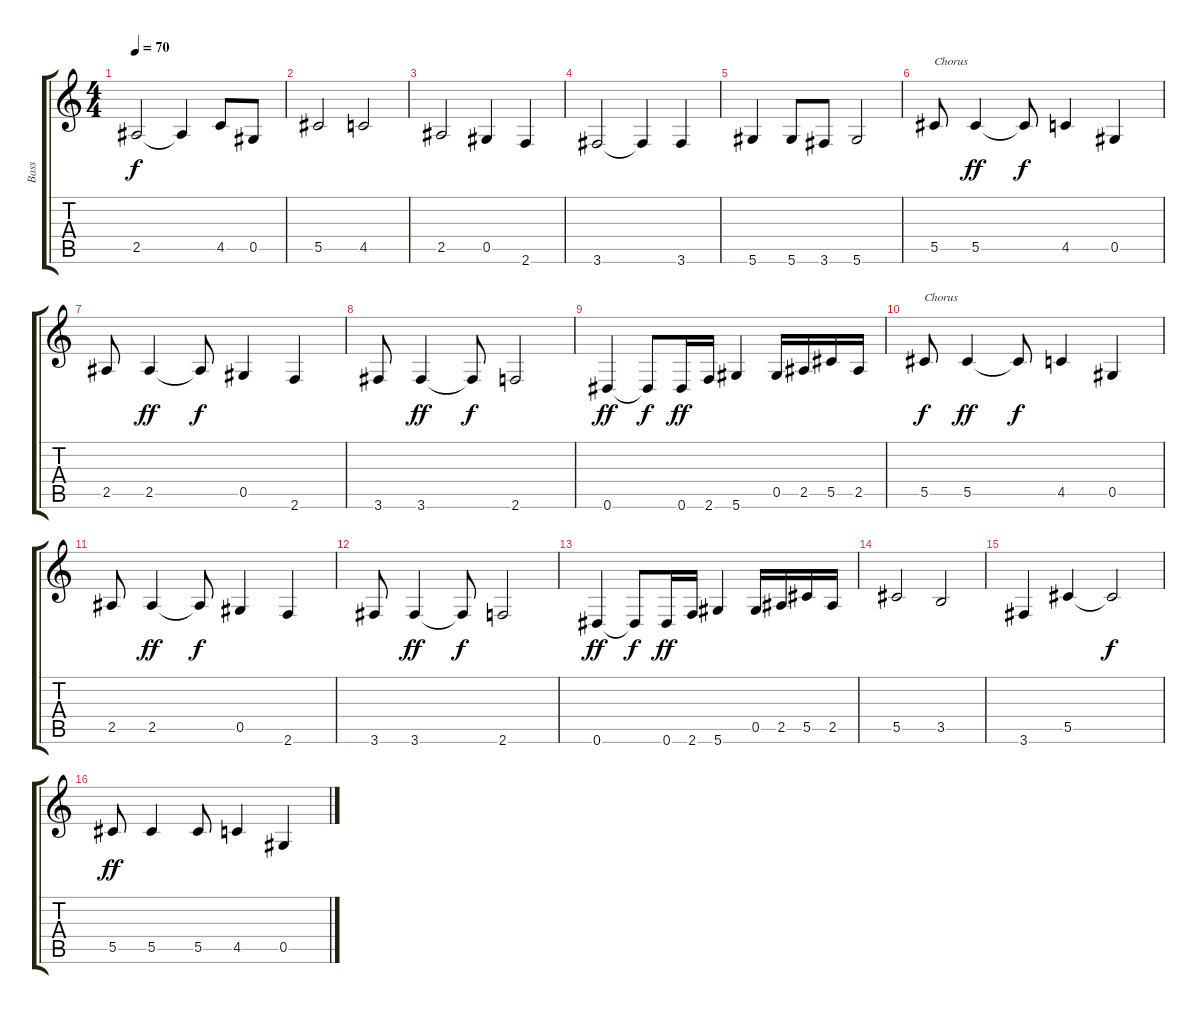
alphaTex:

\track ("Bass" "Bass") {instrument electricbassfinger}
\staff {score tabs}
\tuning (Eb4 Bb3 Gb3 Db3 Ab2 Eb2) {hide}
\ts (4 4)
\tempo 70
\clef g2
\ks c
2.5.2{dy f} 2.5{t}.4 4.5.8 0.5.8 |
5.5.2 4.5.2 |
2.5.2 0.5.4 2.6.4 |
3.6.2 3.6{t}.4 3.6.4 |
5.6.4 5.6.8 3.6.8 5.6.2 |
5.5.8{txt "Chorus"} 5.5.4{dy ff} 5.5{t}.8{dy f} 4.5.4 0.5.4 |
2.5.8 2.5.4{dy ff} 2.5{t}.8{dy f} 0.5.4 2.6.4 |
3.6.8 3.6.4{dy ff} 3.6{t}.8{dy f} 2.6.2 |
0.6.4{dy ff} 0.6{t}.8{dy f} 0.6.16{dy ff} 2.6.16 5.6.4 0.5.16 2.5.16 5.5.16 2.5.16 |
5.5.8{txt "Chorus" dy f} 5.5.4{dy ff} 5.5{t}.8{dy f} 4.5.4 0.5.4 |
2.5.8 2.5.4{dy ff} 2.5{t}.8{dy f} 0.5.4 2.6.4 |
3.6.8 3.6.4{dy ff} 3.6{t}.8{dy f} 2.6.2 |
0.6.4{dy ff} 0.6{t}.8{dy f} 0.6.16{dy ff} 2.6.16 5.6.4 0.5.16 2.5.16 5.5.16 2.5.16 |
5.5.2 3.5.2 |
3.6.4 5.5.4 5.5{t}.2{dy f} |
5.5.8{dy ff} 5.5.4 5.5.8 4.5.4 0.5.4
